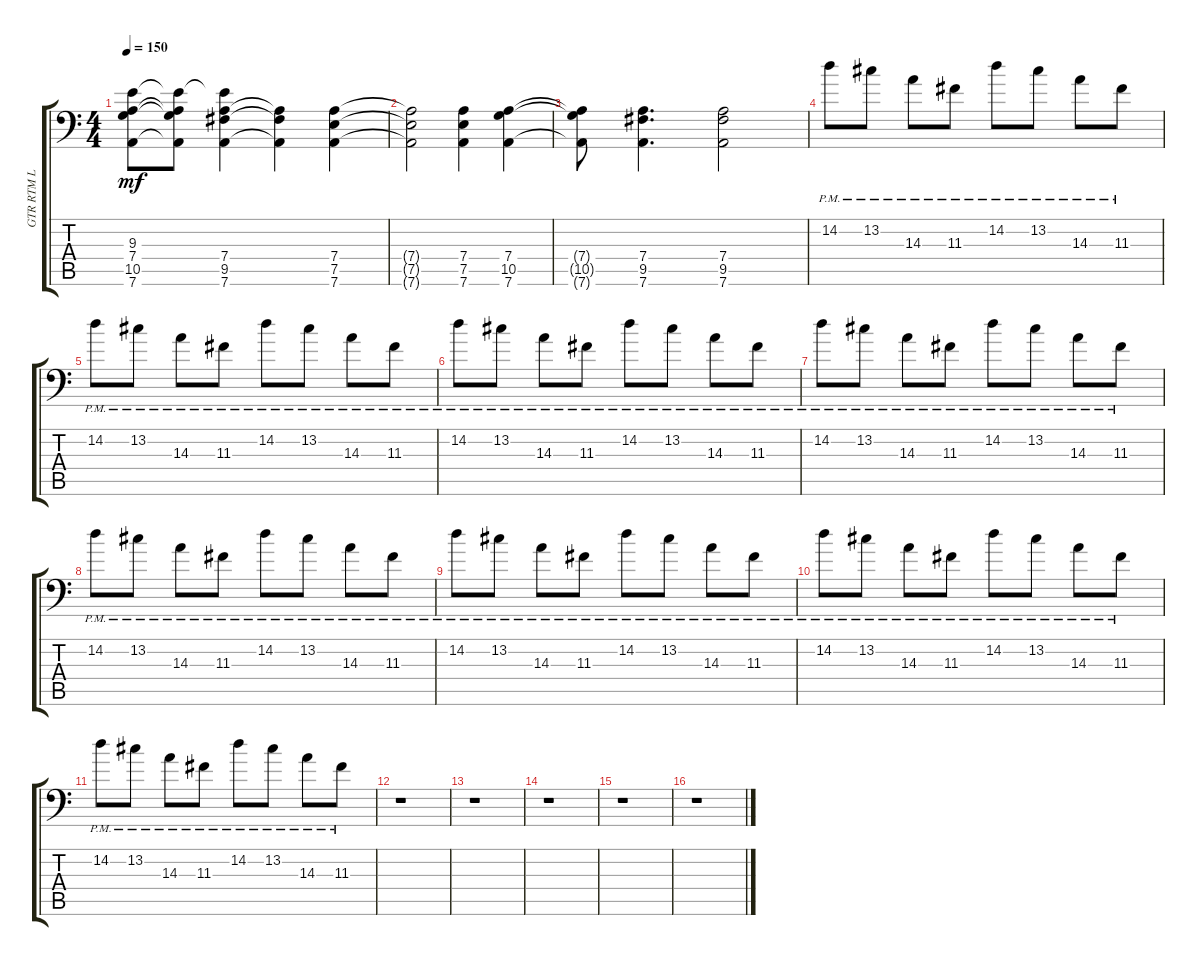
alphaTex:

\track ("GTR RTM L" "GTR RTM L") {instrument overdrivenguitar}
\staff {score tabs}
\tuning (E3 C3 G2 D2 A1 D1) {hide}
\ts (4 4)
\tempo 150
\clef f4
\ks c
(9.3{t} 7.4{t} 10.5{t} 7.6{t}).8{dy mf} (9.3{t} 7.4{t} 10.5{t} 7.6{t}).8 (9.3{t} 7.4 9.5 7.6).4 (7.4{t} 9.5{t} 7.6{t}).4 (7.4 7.5 7.6).4 |
(7.4{t} 7.5{t} 7.6{t}).2 (7.4 7.5 7.6).4 (7.4 10.5 7.6).4 |
(7.4{t} 10.5{t} 7.6{t}).8 (7.4 9.5 7.6).4{d} (7.4 9.5 7.6).2 |
14.2{pm}.8 13.2{pm}.8 14.3{pm}.8 11.3{pm}.8 14.2{pm}.8 13.2{pm}.8 14.3{pm}.8 11.3{pm}.8 |
14.2{pm}.8 13.2{pm}.8 14.3{pm}.8 11.3{pm}.8 14.2{pm}.8 13.2{pm}.8 14.3{pm}.8 11.3{pm}.8 |
14.2{pm}.8 13.2{pm}.8 14.3{pm}.8 11.3{pm}.8 14.2{pm}.8 13.2{pm}.8 14.3{pm}.8 11.3{pm}.8 |
14.2{pm}.8 13.2{pm}.8 14.3{pm}.8 11.3{pm}.8 14.2{pm}.8 13.2{pm}.8 14.3{pm}.8 11.3{pm}.8 |
14.2{pm}.8 13.2{pm}.8 14.3{pm}.8 11.3{pm}.8 14.2{pm}.8 13.2{pm}.8 14.3{pm}.8 11.3{pm}.8 |
14.2{pm}.8 13.2{pm}.8 14.3{pm}.8 11.3{pm}.8 14.2{pm}.8 13.2{pm}.8 14.3{pm}.8 11.3{pm}.8 |
14.2{pm}.8 13.2{pm}.8 14.3{pm}.8 11.3{pm}.8 14.2{pm}.8 13.2{pm}.8 14.3{pm}.8 11.3{pm}.8 |
14.2{pm}.8 13.2{pm}.8 14.3{pm}.8 11.3{pm}.8 14.2{pm}.8 13.2{pm}.8 14.3{pm}.8 11.3{pm}.8 |
r.1 |
r.1 |
r.1 |
r.1 |
r.1
